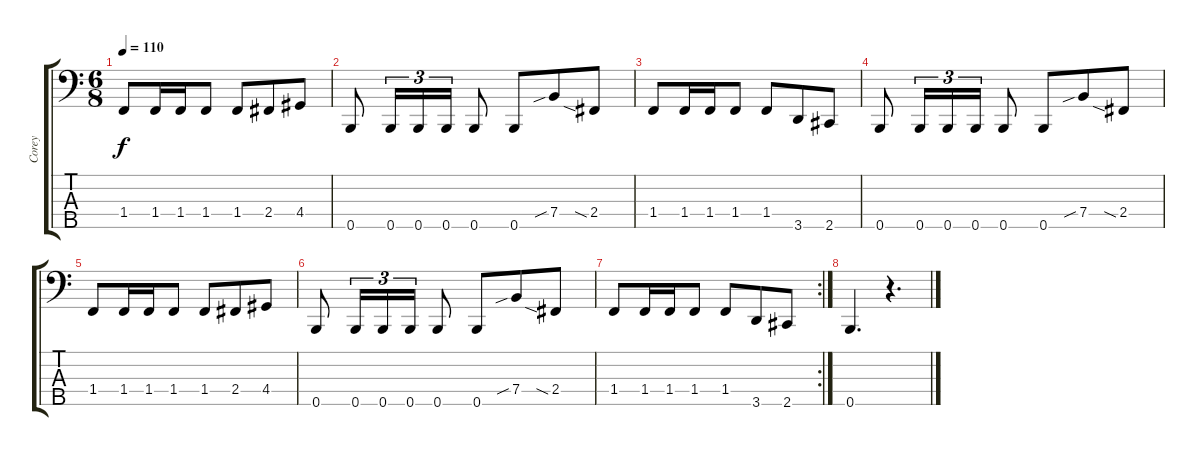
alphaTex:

\track ("Corey" "Corey") {instrument slapbass2}
\staff {score tabs}
\tuning (G2 D2 A1 E1 B0) {hide}
\ts (6 8)
\tempo 110
\clef f4
\ks c
1.4.8{dy f} 1.4.16 1.4.16 1.4.8 1.4.8 2.4.8 4.4.8 |
0.5.8 0.5.16{tu (3 2)} 0.5.16{tu (3 2)} 0.5.16{tu (3 2)} 0.5.8 0.5.8 7.4{sib}.8 2.4{sia}.8 |
1.4.8 1.4.16 1.4.16 1.4.8 1.4.8 3.5.8 2.5.8 |
0.5.8 0.5.16{tu (3 2)} 0.5.16{tu (3 2)} 0.5.16{tu (3 2)} 0.5.8 0.5.8 7.4{sib}.8 2.4{sia}.8 |
1.4.8 1.4.16 1.4.16 1.4.8 1.4.8 2.4.8 4.4.8 |
0.5.8 0.5.16{tu (3 2)} 0.5.16{tu (3 2)} 0.5.16{tu (3 2)} 0.5.8 0.5.8 7.4{sib}.8 2.4{sia}.8 |
\rc 2
1.4.8 1.4.16 1.4.16 1.4.8 1.4.8 3.5.8 2.5.8 |
0.5.4{d} r.4{d}
